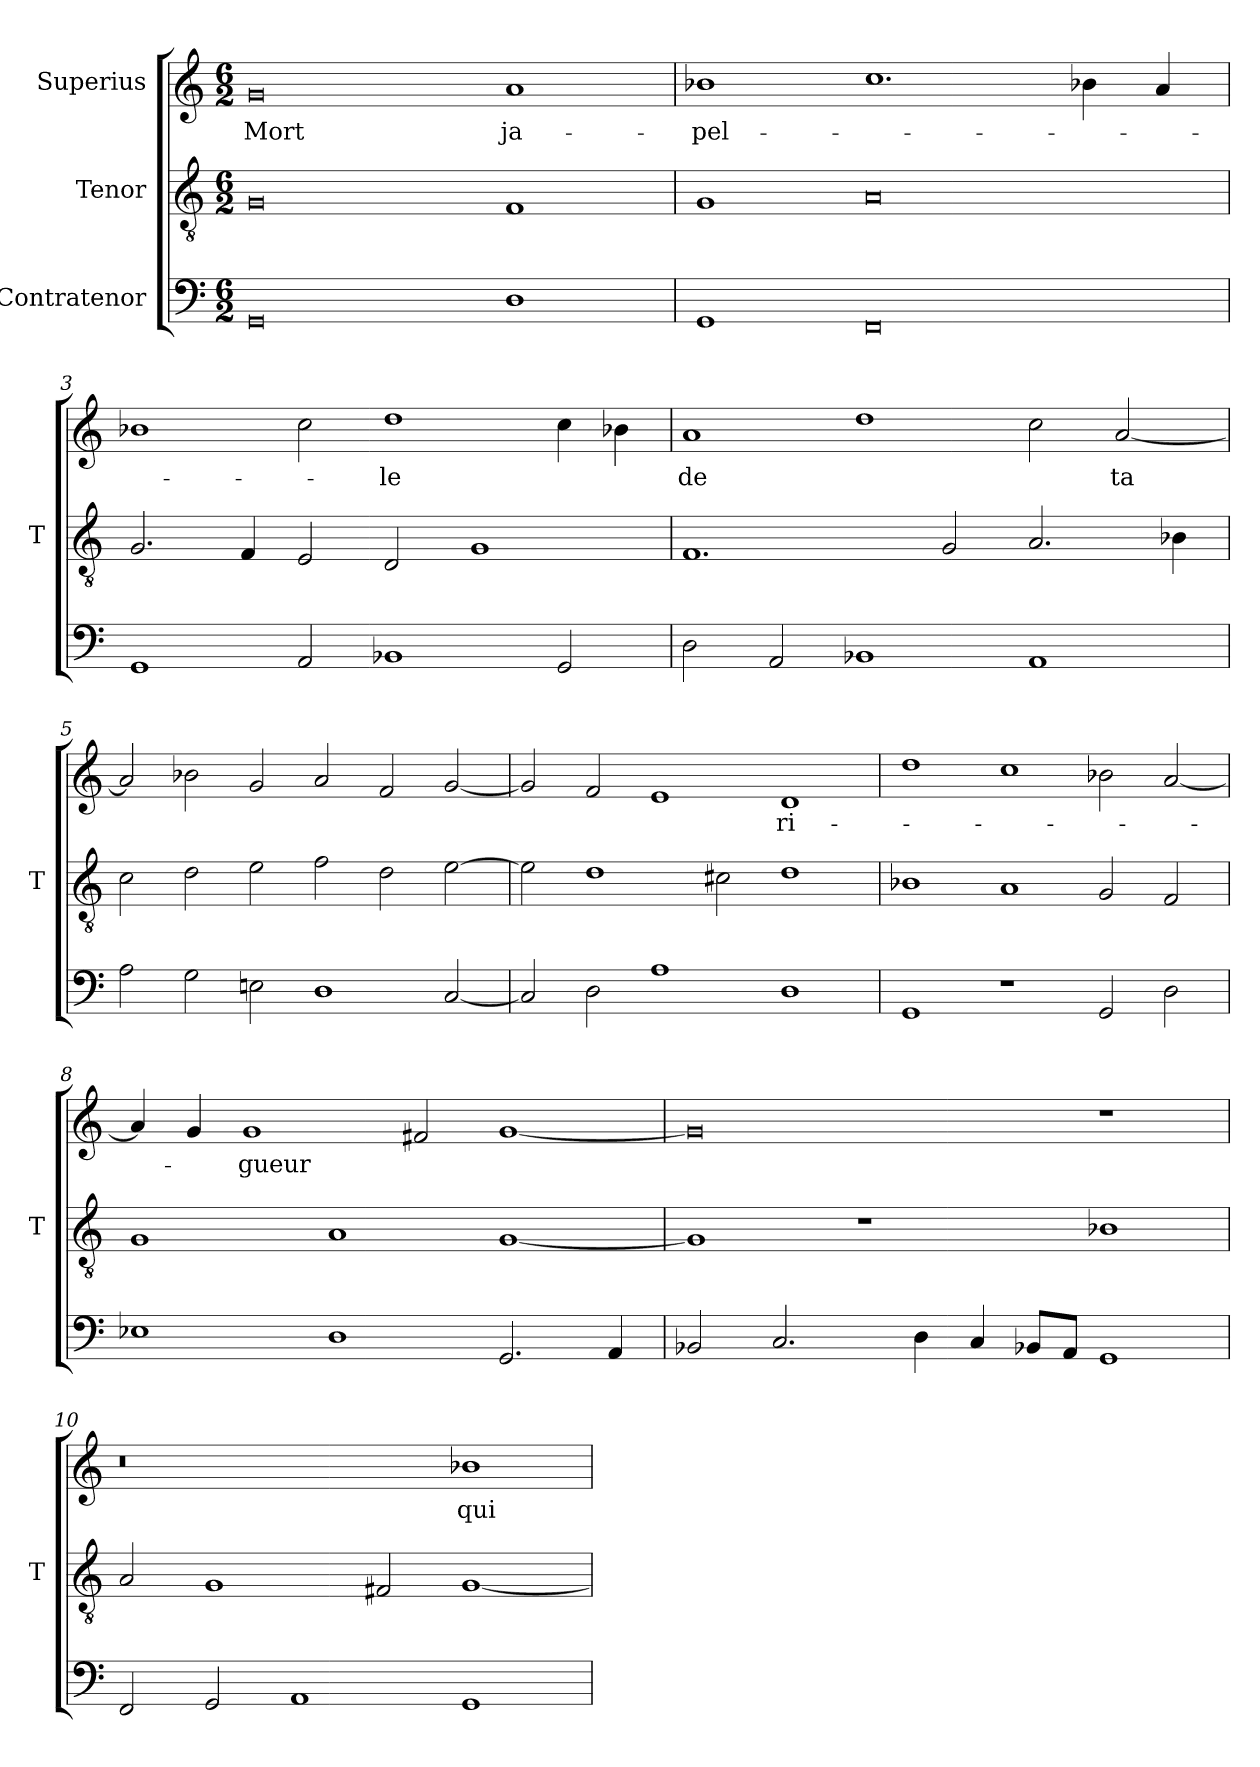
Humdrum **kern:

**kern	**kern	**kern	**text
*part3	*part2	*part1	*part1
*staff3	*staff2	*staff1	*staff1
*I"Contratenor	*I"Tenor	*I"Superius	*
*	*I'T	*	*
*clefF4	*clefGv2	*clefG2	*
*M6/2	*M6/2	*M6/2	*
=1	=1	=1	=1
0GG	0G	0g	-Mort
1D	1F	1a	ja-
=2	=2	=2	=2
1GG	1G	1b-X	-pel-
0FF	0A	1.cc	.
.	.	4b-X	.
.	.	4a	.
=3	=3	=3	=3
1GG	2.G	1b-X	.
.	4F	.	.
2AA	2E	2cc	.
1BB-X	2D	1dd	-le
.	1G	.	.
2GG	.	4cc	.
.	.	4b-X	.
=4	=4	=4	=4
2D	1.F	1a	-de
2AA	.	.	.
1BB-X	.	1dd	.
.	2G	.	.
1AA	2.A	2cc	.
.	.	[2a	-ta
.	4B-X	.	.
=5	=5	=5	=5
2A	2c	2a]	.
2G	2d	2b-X	.
2En	2e	2g	.
1D	2f	2a	.
.	2d	2f	.
[2C	[2e	[2g	.
=6	=6	=6	=6
2C]	2e]	2g]	.
2D	1d	2f	.
1A	.	1e	.
.	2c#X	.	.
1D	1d	1d	ri-
=7	=7	=7	=7
1GG	1B-X	1dd	.
1r	1A	1cc	.
2GG	2G	2b-X	.
2D	2F	[2a	.
=8	=8	=8	=8
1E-X	1G	4a]	.
.	.	4g	.
.	.	1g	-gueur
1D	1A	.	.
.	.	2f#X	.
2.GG	[1G	[1g	.
4AA	.	.	.
=9	=9	=9	=9
2BB-X	1G]	0g]	.
2.C	.	.	.
.	1r	.	.
4D	.	.	.
4C	.	.	.
8BB-X/L	.	.	.
8AA/J	.	.	.
1GG	1B-X	1r	.
=10	=10	=10	=10
2FF	2A	0r	.
2GG	1G	.	.
1AA	.	.	.
.	2F#X	.	.
1GG	[1G	1b-X	-qui
=	=	=	=
*-	*-	*-	*-
